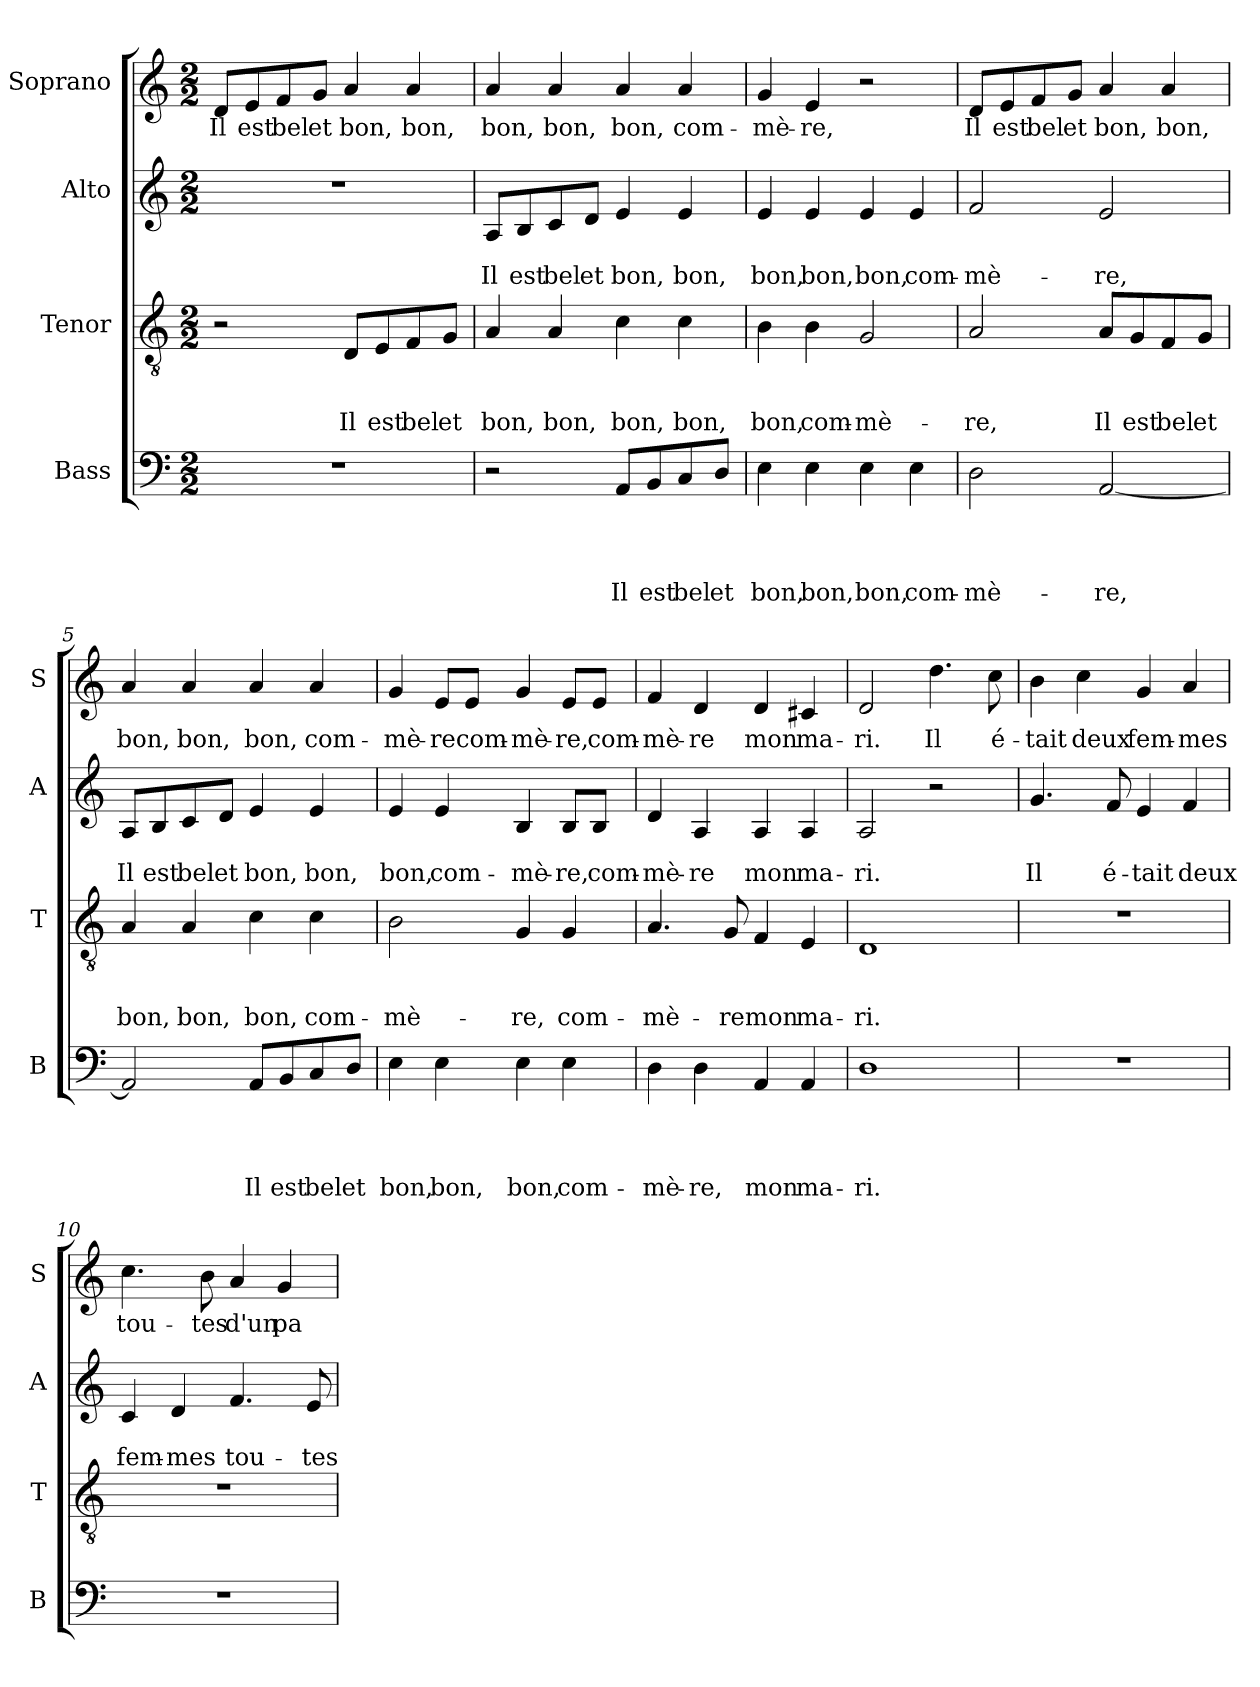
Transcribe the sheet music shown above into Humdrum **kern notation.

**kern	**text	**text	**text	**text	**kern	**text	**text	**text	**kern	**text	**text	**kern	**text
*part4	*part4	*part4	*part4	*part4	*part3	*part3	*part3	*part3	*part2	*part2	*part2	*part1	*part1
*staff4	*staff4	*staff4	*staff4	*staff4	*staff3	*staff3	*staff3	*staff3	*staff2	*staff2	*staff2	*staff1	*staff1
*I"Bass	*	*	*	*	*I"Tenor	*	*	*	*I"Alto	*	*	*I"Soprano	*
*I'B	*	*	*	*	*I'T	*	*	*	*I'A	*	*	*I'S	*
*clefF4	*	*	*	*	*clefGv2	*	*	*	*clefG2	*	*	*clefG2	*
*k[]	*	*	*	*	*k[]	*	*	*	*k[]	*	*	*k[]	*
*C:	*	*	*	*	*C:	*	*	*	*C:	*	*	*C:	*
*M2/2	*	*	*	*	*M2/2	*	*	*	*M2/2	*	*	*M2/2	*
=1	=1	=1	=1	=1	=1	=1	=1	=1	=1	=1	=1	=1	=1
1r	.	.	.	.	2r	.	.	.	1r	.	.	8d/L	Il
.	.	.	.	.	.	.	.	.	.	.	.	8e/	est
.	.	.	.	.	.	.	.	.	.	.	.	8f/	bel
.	.	.	.	.	.	.	.	.	.	.	.	8g/J	et
.	.	.	.	.	8D/L	.	.	Il	.	.	.	4a/	bon,
.	.	.	.	.	8E/	.	.	est	.	.	.	.	.
.	.	.	.	.	8F/	.	.	bel	.	.	.	4a/	bon,
.	.	.	.	.	8G/J	.	.	et	.	.	.	.	.
=2	=2	=2	=2	=2	=2	=2	=2	=2	=2	=2	=2	=2	=2
2r	.	.	.	.	4A/	.	.	bon,	8A/L	.	Il	4a/	bon,
.	.	.	.	.	.	.	.	.	8B/	.	est	.	.
.	.	.	.	.	4A/	.	.	bon,	8c/	.	bel	4a/	bon,
.	.	.	.	.	.	.	.	.	8d/J	.	et	.	.
8AA/L	.	.	.	Il	4c\	.	.	bon,	4e/	.	bon,	4a/	bon,
8BB/	.	.	.	est	.	.	.	.	.	.	.	.	.
8C/	.	.	.	bel	4c\	.	.	bon,	4e/	.	bon,	4a/	com-
8D/J	.	.	.	et	.	.	.	.	.	.	.	.	.
=3	=3	=3	=3	=3	=3	=3	=3	=3	=3	=3	=3	=3	=3
4E\	.	.	.	bon,	4B\	.	.	bon,	4e/	.	bon,	4g/	-mè-
4E\	.	.	.	bon,	4B\	.	.	com-	4e/	.	bon,	4e/	-re,
4E\	.	.	.	bon,	2G/	.	.	-mè-	4e/	.	bon,	2r	.
4E\	.	.	.	com-	.	.	.	.	4e/	.	com-	.	.
=4	=4	=4	=4	=4	=4	=4	=4	=4	=4	=4	=4	=4	=4
2D\	.	.	.	-mè-	2A/	.	.	-re,	2f/	.	-mè-	8d/L	Il
.	.	.	.	.	.	.	.	.	.	.	.	8e/	est
.	.	.	.	.	.	.	.	.	.	.	.	8f/	bel
.	.	.	.	.	.	.	.	.	.	.	.	8g/J	et
[2AA/	.	.	.	-re,	8A/L	.	.	Il	2e/	.	-re,	4a/	bon,
.	.	.	.	.	8G/	.	.	est	.	.	.	.	.
.	.	.	.	.	8F/	.	.	bel	.	.	.	4a/	bon,
.	.	.	.	.	8G/J	.	.	et	.	.	.	.	.
=5	=5	=5	=5	=5	=5	=5	=5	=5	=5	=5	=5	=5	=5
2AA/]	.	.	.	.	4A/	.	.	bon,	8A/L	.	Il	4a/	bon,
.	.	.	.	.	.	.	.	.	8B/	.	est	.	.
.	.	.	.	.	4A/	.	.	bon,	8c/	.	bel	4a/	bon,
.	.	.	.	.	.	.	.	.	8d/J	.	et	.	.
8AA/L	.	.	.	Il	4c\	.	.	bon,	4e/	.	bon,	4a/	bon,
8BB/	.	.	.	est	.	.	.	.	.	.	.	.	.
8C/	.	.	.	bel	4c\	.	.	com-	4e/	.	bon,	4a/	com-
8D/J	.	.	.	et	.	.	.	.	.	.	.	.	.
!!LO:LB:g=z
=6	=6	=6	=6	=6	=6	=6	=6	=6	=6	=6	=6	=6	=6
4E\	.	.	.	bon,	2B\	.	.	-mè-	4e/	.	bon,	4g/	-mè-
4E\	.	.	.	bon,	.	.	.	.	4e/	.	com-	8e/L	-re
.	.	.	.	.	.	.	.	.	.	.	.	8e/J	com-
4E\	.	.	.	bon,	4G/	.	.	-re,	4B/	.	-mè-	4g/	-mè-
4E\	.	.	.	com-	4G/	.	.	com-	8B/L	.	-re,	8e/L	-re,
.	.	.	.	.	.	.	.	.	8B/J	.	com-	8e/J	com-
=7	=7	=7	=7	=7	=7	=7	=7	=7	=7	=7	=7	=7	=7
4D\	.	.	.	-mè-	4.A/	.	.	-mè-	4d/	.	-mè-	4f/	-mè-
4D\	.	.	.	-re,	.	.	.	.	4A/	.	-re	4d/	-re
.	.	.	.	.	8G/	.	.	-re	.	.	.	.	.
4AA/	.	.	.	mon	4F/	.	.	mon	4A/	.	mon	4d/	mon
4AA/	.	.	.	ma-	4E/	.	.	ma-	4A/	.	ma-	4c#X/	ma-
=8	=8	=8	=8	=8	=8	=8	=8	=8	=8	=8	=8	=8	=8
1D	.	.	.	-ri.	1D	.	.	-ri.	2A/	.	-ri.	2d/	-ri.
.	.	.	.	.	.	.	.	.	2r	.	.	4.dd\	Il
.	.	.	.	.	.	.	.	.	.	.	.	8cc\	é-
=9	=9	=9	=9	=9	=9	=9	=9	=9	=9	=9	=9	=9	=9
1r	.	.	.	.	1r	.	.	.	4.g/	.	Il	4b\	-tait
.	.	.	.	.	.	.	.	.	.	.	.	4cc\	deux
.	.	.	.	.	.	.	.	.	8f/	.	é-	.	.
.	.	.	.	.	.	.	.	.	4e/	.	-tait	4g/	fem-
.	.	.	.	.	.	.	.	.	4f/	.	deux	4a/	-mes
=10	=10	=10	=10	=10	=10	=10	=10	=10	=10	=10	=10	=10	=10
1r	.	.	.	.	1r	.	.	.	4c/	.	fem-	4.cc\	tou-
.	.	.	.	.	.	.	.	.	4d/	.	-mes	.	.
.	.	.	.	.	.	.	.	.	.	.	.	8b\	-tes
.	.	.	.	.	.	.	.	.	4.f/	.	tou-	4a/	d'un
.	.	.	.	.	.	.	.	.	.	.	.	4g/	pa-
.	.	.	.	.	.	.	.	.	8e/	.	-tes	.	.
=	=	=	=	=	=	=	=	=	=	=	=	=	=
*-	*-	*-	*-	*-	*-	*-	*-	*-	*-	*-	*-	*-	*-
